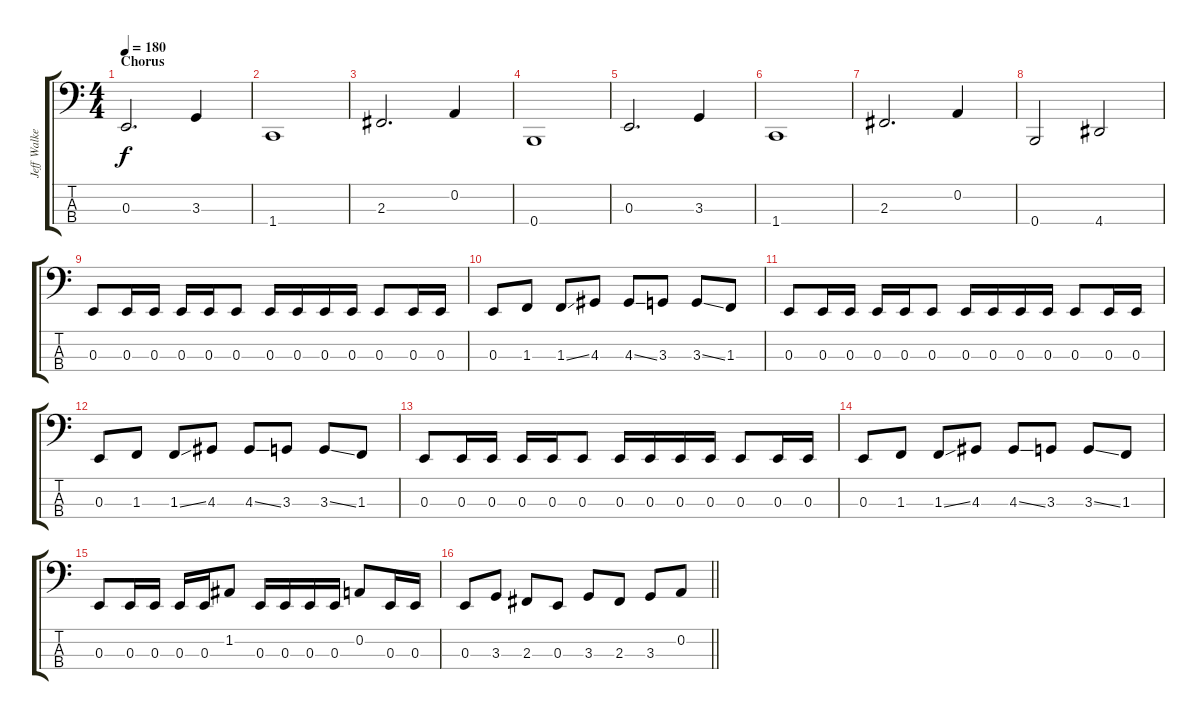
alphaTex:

\track ("Jeff Walker" "Jeff Walke") {instrument electricbasspick}
\staff {score tabs}
\tuning (D2 A1 E1 B0) {hide}
\ts (4 4)
\section ("" "Chorus")
\tempo 180
\clef f4
\ks c
0.3.2{d dy f} 3.3.4 |
1.4.1 |
2.3.2{d} 0.2.4 |
0.4.1 |
0.3.2{d} 3.3.4 |
1.4.1 |
2.3.2{d} 0.2.4 |
0.4.2 4.4.2 |
0.3.8 0.3.16 0.3.16 0.3.16 0.3.16 0.3.8 0.3.16 0.3.16 0.3.16 0.3.16 0.3.8 0.3.16 0.3.16 |
0.3.8 1.3.8 1.3{ss}.8 4.3.8 4.3{ss}.8 3.3.8 3.3{ss}.8 1.3.8 |
0.3.8 0.3.16 0.3.16 0.3.16 0.3.16 0.3.8 0.3.16 0.3.16 0.3.16 0.3.16 0.3.8 0.3.16 0.3.16 |
0.3.8 1.3.8 1.3{ss}.8 4.3.8 4.3{ss}.8 3.3.8 3.3{ss}.8 1.3.8 |
0.3.8 0.3.16 0.3.16 0.3.16 0.3.16 0.3.8 0.3.16 0.3.16 0.3.16 0.3.16 0.3.8 0.3.16 0.3.16 |
0.3.8 1.3.8 1.3{ss}.8 4.3.8 4.3{ss}.8 3.3.8 3.3{ss}.8 1.3.8 |
0.3.8 0.3.16 0.3.16 0.3.16 0.3.16 1.2.8 0.3.16 0.3.16 0.3.16 0.3.16 0.2.8 0.3.16 0.3.16 |
\barLineRight lightlight
0.3.8 3.3.8 2.3.8 0.3.8 3.3.8 2.3.8 3.3.8 0.2.8
